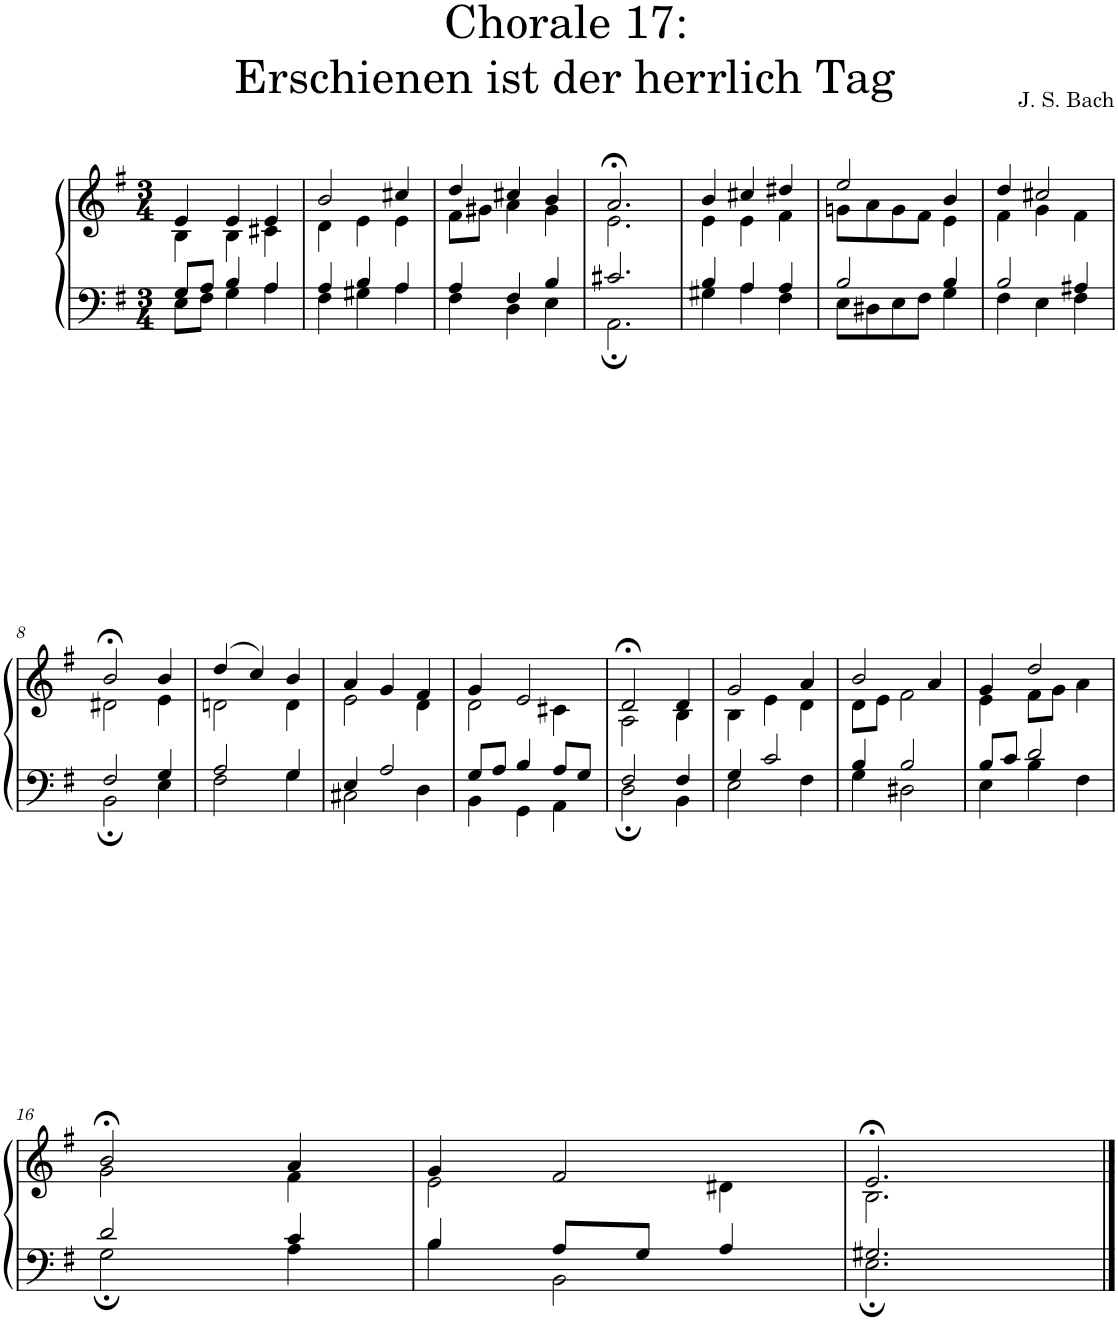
**kern	**kern
*part1	*part1
*staff2	*staff1
*I"S,A	*
*clefF4	*clefG2
*k[f#]	*k[f#]
*M3/4	*M3/4
=1	=1
*^	*^
8G/L	8E\L	4e/	4B\
8A/J	8F#\J	.	.
4B/	4G\	4e/	4B\
4A/	4A\	4e/	4c#X\
=2	=2	=2	=2
4A/	4F#\	2b/	4d\
4B/	4G#X\	.	4e\
4A/	4A\	4cc#X/	4e\
=3	=3	=3	=3
4A/	4F#\	4dd/	8f#\L
.	.	.	8g#X\J
4F#/	4D\	4cc#X/	4a\
4B/	4E\	4b/	4g#\
=4	=4	=4	=4
2.c#X/	2.AA;\	2.a;</	2.e\
=5	=5	=5	=5
4B/	4G#X\	4b/	4e\
4A/	4A\	4cc#X/	4e\
4A/	4F#\	4dd#X/	4f#\
=6	=6	=6	=6
2B/	8E\L	2ee/	8gn\L
.	8D#X\	.	8a\
.	8E\	.	8g\
.	8F#\J	.	8f#\J
4B/	4G\	4b/	4e\
=7	=7	=7	=7
2B/	4F#\	4dd/	4f#\
.	4E\	2cc#X/	4g\
4A#X/	4F#\	.	4f#\
!!LO:LB:g=z	!!
=8	=8	=8	=8
2F#;/	2BB\	2b;</	2d#X\
4G/	4E\	4b/	4e\
=9	=9	=9	=9
2A/	2F#\	(>4dd/	2dn\
.	.	4cc/)	.
4G/	4G\	4b/	4d\
=10	=10	=10	=10
4E/	2C#X\	4a/	2e\
2A/	.	4g/	.
.	4D\	4f#/	4d\
=11	=11	=11	=11
8G/L	4BB\	4g/	2d\
8A/J	.	.	.
4B/	4GG\	2e/	.
8A/L	4AA\	.	4c#X\
8G/J	.	.	.
=12	=12	=12	=12
2F#/	2D;\	2d;</	2A\
4F#/	4BB\	4d/	4B\
=13	=13	=13	=13
4G/	2E\	2g/	4B\
2c/	.	.	4e\
.	4F#\	4a/	4d\
=14	=14	=14	=14
4B/	4G\	2b/	8d\L
.	.	.	8e\J
2B/	2D#X\	.	2f#\
.	.	4a/	.
=15	=15	=15	=15
8B/L	4E\	4g/	4e\
8c/J	.	.	.
2d/	4B\	2dd/	8f#\L
.	.	.	8g\J
.	4F#\	.	4a\
!!LO:LB:g=z	!!
=16	=16	=16	=16
2d/	2G;\	2b;</	2g\
4c/	4A\	4a/	4f#\
=17	=17	=17	=17
4B/	4B\	4g/	2e\
8A/L	2BB\	2f#/	.
8G/J	.	.	.
4A/	.	.	4d#X\
=18	=18	=18	=18
2.G#X/	2.E;\	2.e;</	2.B\
*v	*v	*	*
*	*v	*v
==	==
*-	*-
